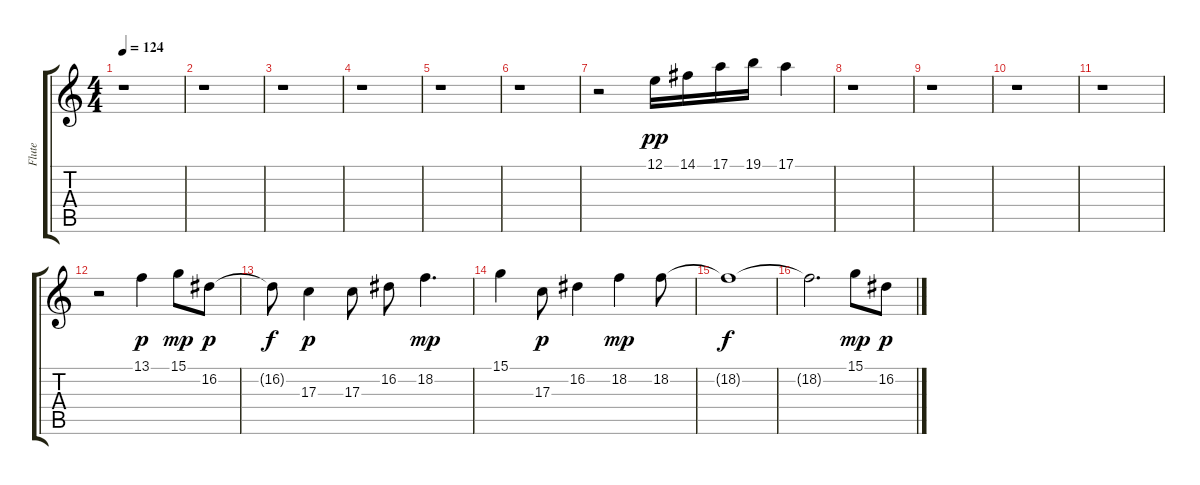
\track ("Flute" "Flute") {instrument flute}
\staff {score tabs}
\tuning (E4 B3 G3 D3 A2 E2) {hide}
\ts (4 4)
\tempo 124
\clef g2
\ks c
r.1{dy f} |
r.1 |
r.1 |
r.1 |
r.1 |
r.1 |
r.2 12.1.16{dy pp} 14.1.16 17.1.16 19.1.16 17.1.4 |
r.1 |
r.1 |
r.1 |
r.1 |
r.2 13.1.4{dy p} 15.1.8{dy mp} 16.2.8{dy p} |
16.2{t}.8{dy f} 17.3.4{dy p} 17.3.8 16.2.8 18.2.4{d dy mp} |
15.1.4 17.3.8{dy p} 16.2.4 18.2.4{dy mp} 18.2.8 |
18.2{t}.1{dy f} |
18.2{t}.2{d} 15.1.8{dy mp} 16.2.8{dy p}
